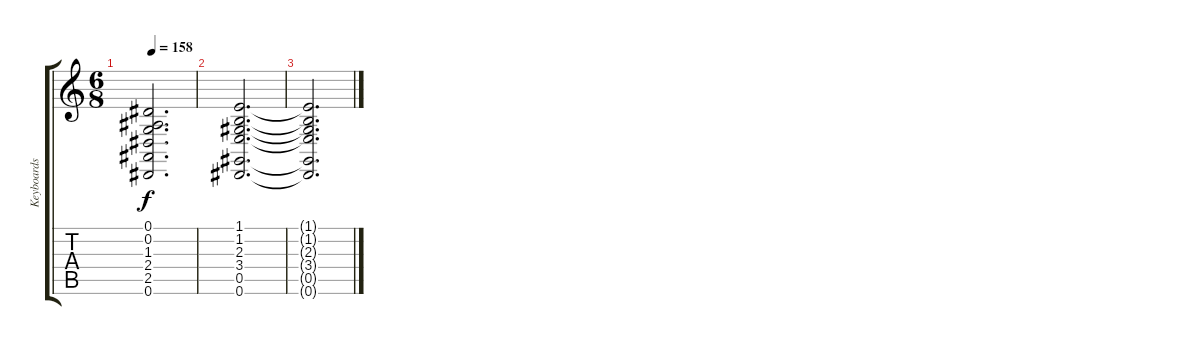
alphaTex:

\track ("Keyboards" "Keyboards") {instrument reedorgan}
\staff {score tabs}
\tuning (Eb4 Bb3 Gb3 Db3 Ab2 Eb2) {hide}
\ts (6 8)
\tempo 158
\clef g2
\ks c
(0.1{t} 0.2{t} 1.3{t} 2.4{t} 2.5{t} 0.6{t}).2{d dy f} |
(1.1 1.2 2.3 3.4 0.5 0.6).2{d} |
(1.1{t} 1.2{t} 2.3{t} 3.4{t} 0.5{t} 0.6{t}).2{d}
